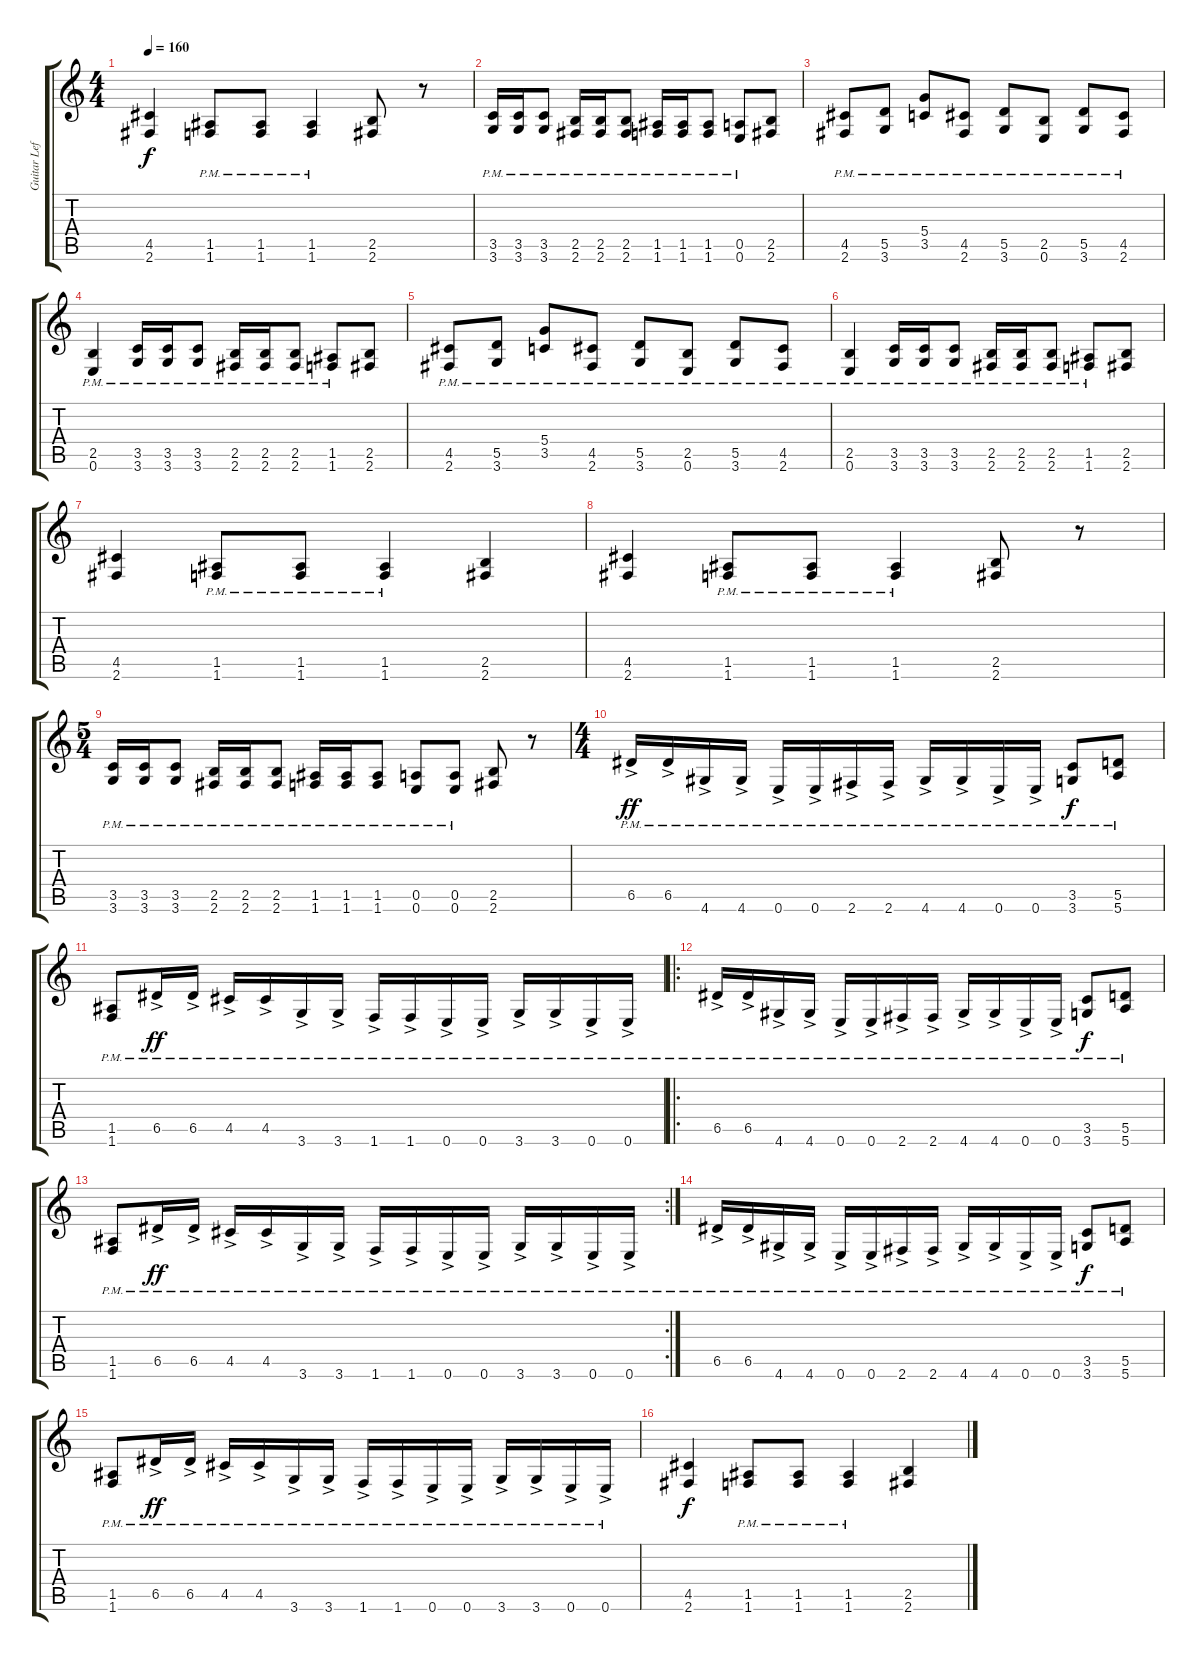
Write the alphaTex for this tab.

\track ("Guitar Left" "Guitar Lef") {instrument distortionguitar}
\staff {score tabs}
\tuning (E4 B3 G3 D3 A2 E2) {hide}
\ts (4 4)
\tempo 160
\clef g2
\ks c
(4.5 2.6).4{dy f} (1.5{pm} 1.6{pm}).8 (1.5{pm} 1.6{pm}).8 (1.5{pm} 1.6{pm}).4 (2.5 2.6).8 r.8 |
(3.5{pm} 3.6{pm}).16 (3.5{pm} 3.6{pm}).16 (3.5{pm} 3.6{pm}).8 (2.5{pm} 2.6{pm}).16 (2.5{pm} 2.6{pm}).16 (2.5{pm} 2.6{pm}).8 (1.5{pm} 1.6{pm}).16 (1.5{pm} 1.6{pm}).16 (1.5{pm} 1.6{pm}).8 (0.5{pm} 0.6{pm}).8 (2.5 2.6).8 |
(4.5{pm} 2.6{pm}).8 (5.5{pm} 3.6{pm}).8 (5.4{pm} 3.5{pm}).8 (4.5{pm} 2.6{pm}).8 (5.5{pm} 3.6{pm}).8 (2.5{pm} 0.6{pm}).8 (5.5{pm} 3.6{pm}).8 (4.5{pm} 2.6{pm}).8 |
(2.5{pm} 0.6{pm}).4 (3.5{pm} 3.6{pm}).16 (3.5{pm} 3.6{pm}).16 (3.5{pm} 3.6{pm}).8 (2.5{pm} 2.6{pm}).16 (2.5{pm} 2.6{pm}).16 (2.5{pm} 2.6{pm}).8 (1.5{pm} 1.6{pm}).8 (2.5 2.6).8 |
(4.5{pm} 2.6{pm}).8 (5.5{pm} 3.6{pm}).8 (5.4{pm} 3.5{pm}).8 (4.5{pm} 2.6{pm}).8 (5.5{pm} 3.6{pm}).8 (2.5{pm} 0.6{pm}).8 (5.5{pm} 3.6{pm}).8 (4.5{pm} 2.6{pm}).8 |
(2.5{pm} 0.6{pm}).4 (3.5{pm} 3.6{pm}).16 (3.5{pm} 3.6{pm}).16 (3.5{pm} 3.6{pm}).8 (2.5{pm} 2.6{pm}).16 (2.5{pm} 2.6{pm}).16 (2.5{pm} 2.6{pm}).8 (1.5{pm} 1.6{pm}).8 (2.5 2.6).8 |
(4.5 2.6).4 (1.5{pm} 1.6{pm}).8 (1.5{pm} 1.6{pm}).8 (1.5{pm} 1.6{pm}).4 (2.5 2.6).4 |
(4.5 2.6).4 (1.5{pm} 1.6{pm}).8 (1.5{pm} 1.6{pm}).8 (1.5{pm} 1.6{pm}).4 (2.5 2.6).8 r.8 |
\ts (5 4)
(3.5{pm} 3.6{pm}).16 (3.5{pm} 3.6{pm}).16 (3.5{pm} 3.6{pm}).8 (2.5{pm} 2.6{pm}).16 (2.5{pm} 2.6{pm}).16 (2.5{pm} 2.6{pm}).8 (1.5{pm} 1.6{pm}).16 (1.5{pm} 1.6{pm}).16 (1.5{pm} 1.6{pm}).8 (0.5{pm} 0.6{pm}).8 (0.5{pm} 0.6{pm}).8 (2.5 2.6).8 r.8 |
\ts (4 4)
6.5{ac pm}.16{dy ff} 6.5{ac pm}.16 4.6{ac pm}.16 4.6{ac pm}.16 0.6{ac pm}.16 0.6{ac pm}.16 2.6{ac pm}.16 2.6{ac pm}.16 4.6{ac pm}.16 4.6{ac pm}.16 0.6{ac pm}.16 0.6{ac pm}.16 (3.5{pm} 3.6{pm}).8{dy f} (5.5{pm} 5.6{pm}).8 |
(1.5{pm} 1.6{pm}).8 6.5{ac pm}.16{dy ff} 6.5{ac pm}.16 4.5{ac pm}.16 4.5{ac pm}.16 3.6{ac pm}.16 3.6{ac pm}.16 1.6{ac pm}.16 1.6{ac pm}.16 0.6{ac pm}.16 0.6{ac pm}.16 3.6{ac pm}.16 3.6{ac pm}.16 0.6{ac pm}.16 0.6{ac pm}.16 |
\ro
6.5{ac pm}.16 6.5{ac pm}.16 4.6{ac pm}.16 4.6{ac pm}.16 0.6{ac pm}.16 0.6{ac pm}.16 2.6{ac pm}.16 2.6{ac pm}.16 4.6{ac pm}.16 4.6{ac pm}.16 0.6{ac pm}.16 0.6{ac pm}.16 (3.5{pm} 3.6{pm}).8{dy f} (5.5{pm} 5.6{pm}).8 |
\rc 2
(1.5{pm} 1.6{pm}).8 6.5{ac pm}.16{dy ff} 6.5{ac pm}.16 4.5{ac pm}.16 4.5{ac pm}.16 3.6{ac pm}.16 3.6{ac pm}.16 1.6{ac pm}.16 1.6{ac pm}.16 0.6{ac pm}.16 0.6{ac pm}.16 3.6{ac pm}.16 3.6{ac pm}.16 0.6{ac pm}.16 0.6{ac pm}.16 |
6.5{ac pm}.16 6.5{ac pm}.16 4.6{ac pm}.16 4.6{ac pm}.16 0.6{ac pm}.16 0.6{ac pm}.16 2.6{ac pm}.16 2.6{ac pm}.16 4.6{ac pm}.16 4.6{ac pm}.16 0.6{ac pm}.16 0.6{ac pm}.16 (3.5{pm} 3.6{pm}).8{dy f} (5.5{pm} 5.6{pm}).8 |
(1.5{pm} 1.6{pm}).8 6.5{ac pm}.16{dy ff} 6.5{ac pm}.16 4.5{ac pm}.16 4.5{ac pm}.16 3.6{ac pm}.16 3.6{ac pm}.16 1.6{ac pm}.16 1.6{ac pm}.16 0.6{ac pm}.16 0.6{ac pm}.16 3.6{ac pm}.16 3.6{ac pm}.16 0.6{ac pm}.16 0.6{ac pm}.16 |
(4.5 2.6).4{dy f} (1.5{pm} 1.6{pm}).8 (1.5{pm} 1.6{pm}).8 (1.5{pm} 1.6{pm}).4 (2.5 2.6).4
